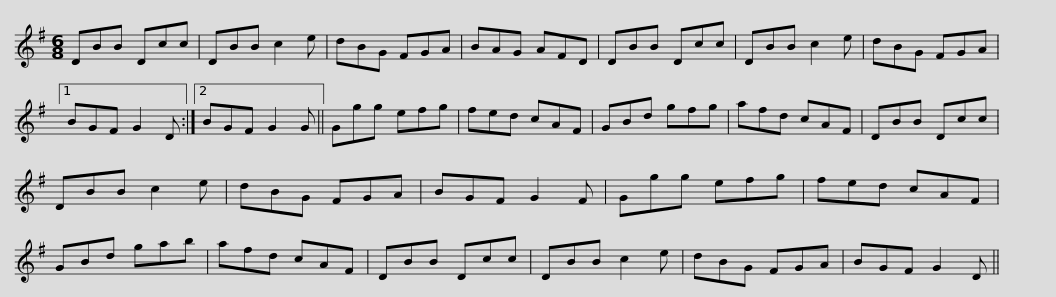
X:1
L:1/8
M:6/8
I:linebreak $
K:G
V:1 treble
V:1
 DBB Dcc | DBB c2 e | dBG FGA | BAG AFD | DBB Dcc | %5
 DBB c2 e | dBG FGA |1$ BGF G2 D :|2 BGF G2 G || Ggg efg | %10
 fed cAF | GBd gfg | afd cAF | DBB Dcc |$ DBB c2 e | %15
 dBG FGA | BGF G2 F | Ggg efg | fed cAF | GBd gab | %20
 afd cAF |$ DBB Dcc | DBB c2 e | dBG FGA | BGF G2 D || %25
